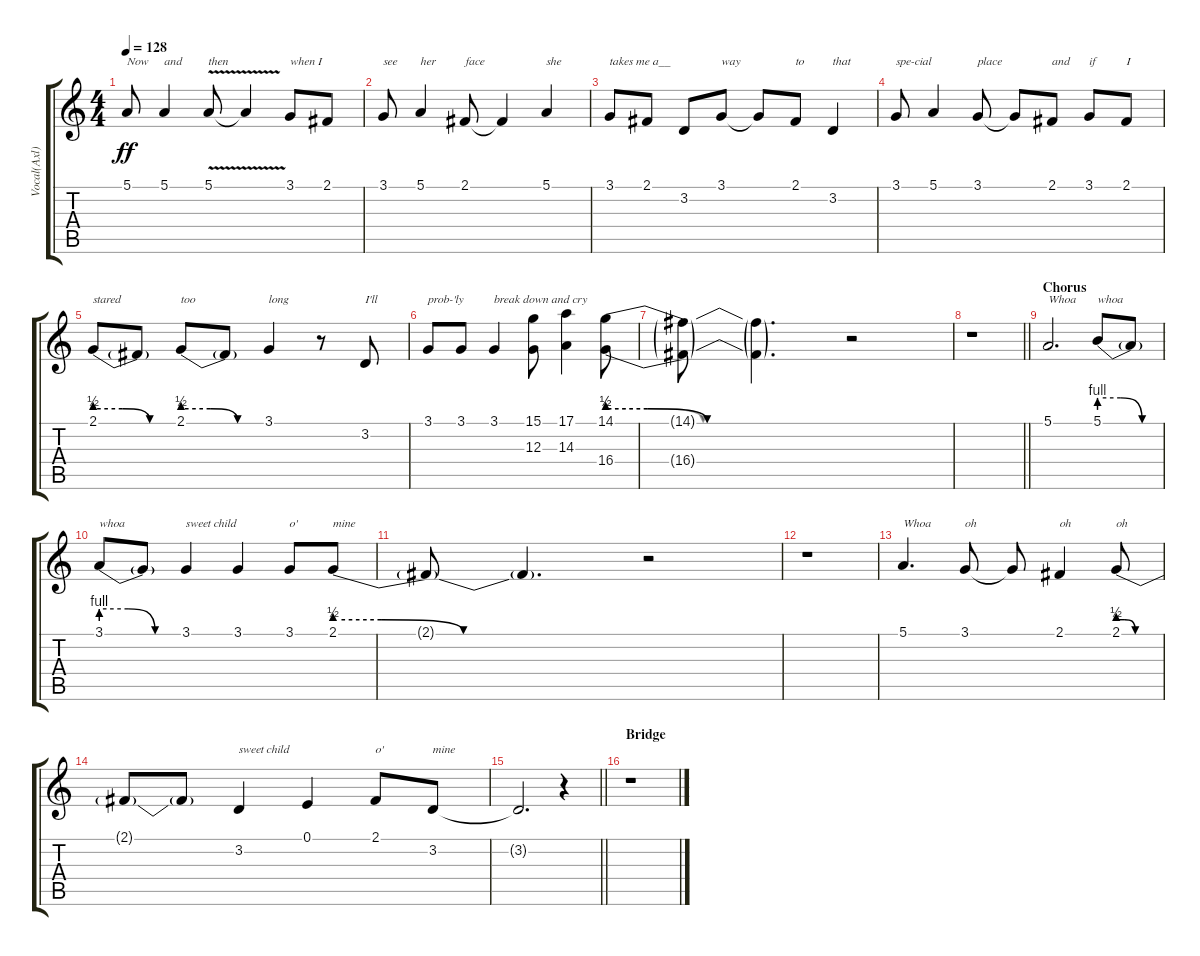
\track ("Vocal(Axl)" "Vocal(Axl)") {instrument lead2sawtooth}
\staff {score tabs}
\tuning (E4 B3 G3 D3 A2 E2) {hide}
\ts (4 4)
\tempo 128
\clef g2
\ks c
5.1.8{txt "Now" dy ff} 5.1.4{txt "and"} 5.1{v}.8{txt "then"} 5.1{t}.4 3.1.8{txt "when I"} 2.1.8 |
3.1.8{txt "see"} 5.1.4{txt "her"} 2.1.8{txt "face"} 2.1{t}.4 5.1.4{txt "she"} |
3.1.8{txt "takes me a__"} 2.1.8 3.2.8 3.1.8{txt "way"} 3.1{t}.8 2.1.8{txt "to"} 3.2.4{txt "that"} |
3.1.8{txt "spe-cial"} 5.1.4 3.1.8{txt "place"} 3.1{t}.8 2.1.8{txt "and"} 3.1.8{txt "if"} 2.1.8{txt "I"} |
2.1{be (custom 0 2 20 2 40 0 60 0)}.8{txt "stared"} 2.1{t}.8 2.1{be (custom 0 2 20 2 40 0 60 0)}.8{txt "too"} 2.1{t}.8 3.1.4{txt "long"} r.8 3.2.8{txt "I'll"} |
3.1.8{txt "prob-'ly"} 3.1.8 3.1.4{txt "break down and cry"} (15.1 12.3).8 (17.1 14.3).4 (14.1{be (custom 0 2 10 2 25 0 40 0 60 0)} 16.4{be (custom 0 2 10 2 24 0 40 0 60 0)}).8 |
(14.1{t} 16.4{t}).8 (14.1{t} 16.4{t}).4{d} r.2 |
\barLineRight lightlight
r.1 |
\section ("" "Chorus")
5.1.2{d txt "Whoa"} 5.1{be (custom 0 4 20 4 40 0 60 0)}.8{txt "whoa"} 5.1{t}.8 |
3.1{be (custom 0 4 20 4 40 0 60 0)}.8{txt "whoa"} 3.1{t}.8 3.1.4{txt "sweet child"} 3.1.4 3.1.8{txt "o'"} 2.1{be (custom 0 2 9 2 25 0 40 0 60 0)}.8{txt "mine"} |
2.1{t}.8 2.1{t}.4{d} r.2 |
r.1 |
5.1.4{d txt "Whoa"} 3.1.8{txt "oh"} 3.1{t}.8 2.1.4{txt "oh"} 2.1{be (custom 0 2 10 2 25 0 40 0 60 0)}.8{txt "oh"} |
2.1{t}.8 2.1{t}.8 3.2.4{txt "sweet child"} 0.1.4 2.1.8{txt "o'"} 3.2.8{txt "mine"} |
\barLineRight lightlight
3.2{t}.2{d} r.4 |
\section ("" "Bridge")
r.1
